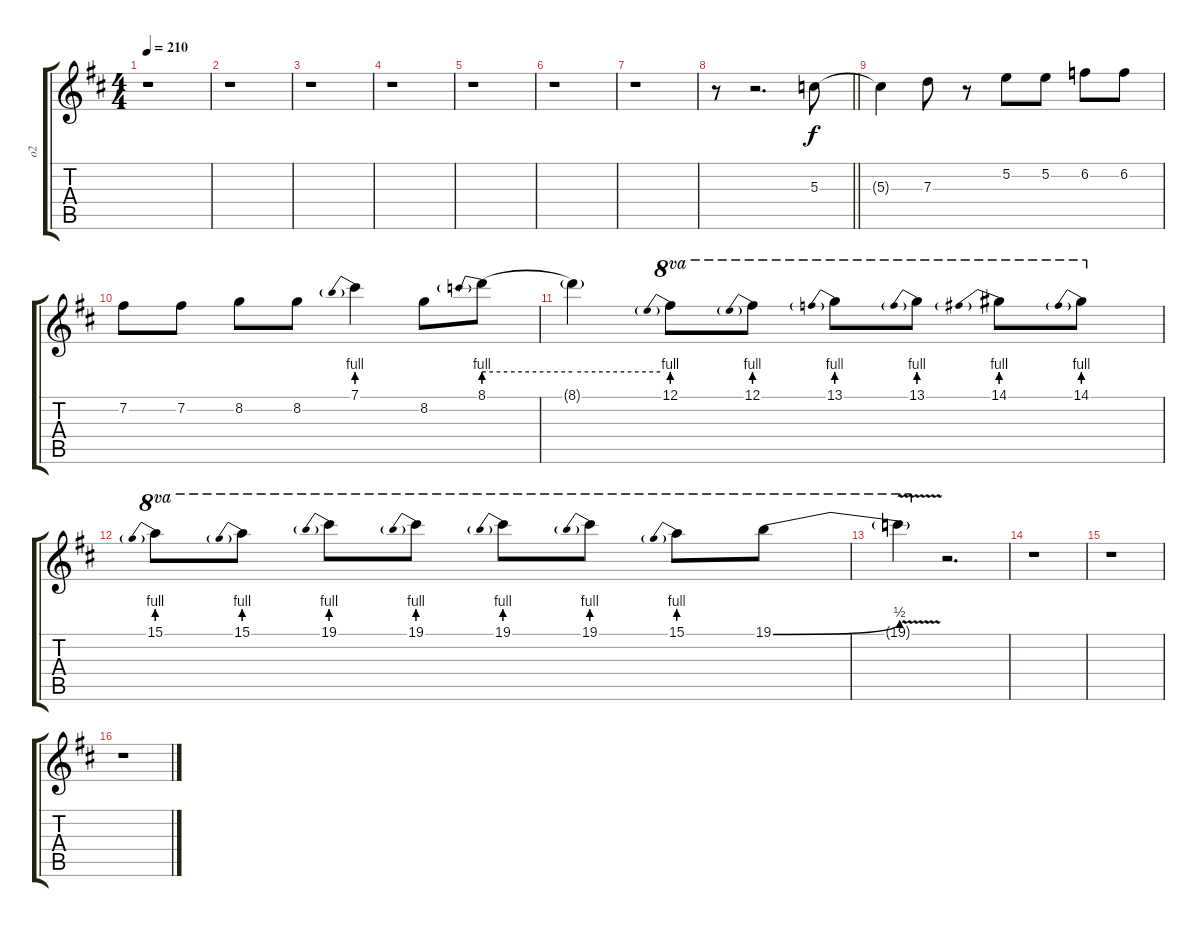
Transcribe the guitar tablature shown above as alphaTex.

\track ("o2" "o2") {instrument overdrivenguitar}
\staff {score tabs}
\tuning (E4 B3 G3 D3 A2 E2) {hide}
\ts (4 4)
\section ("" " ")
\tempo 210
\clef g2
\ks d
r.1{dy f} |
r.1 |
r.1 |
r.1 |
r.1 |
r.1 |
r.1 |
\barLineRight lightlight
r.8 r.2{d} 5.3.8 |
5.3{t}.4 7.3.8 r.8 5.2.8 5.2.8 6.2.8 6.2.8 |
7.2.8 7.2.8 8.2.8 8.2.8 7.1{be (prebend 0 4 60 4)}.4 8.2.8 8.1{be (prebend 0 4 60 4)}.8 |
8.1{be (hold 0 4 60 4) t}.4 12.1{be (prebend 0 4 60 4)}.8{ot 8va} 12.1{be (prebend 0 4 60 4)}.8{ot 8va} 13.1{be (prebend 0 4 60 4)}.8{ot 8va} 13.1{be (prebend 0 4 60 4)}.8{ot 8va} 14.1{be (prebend 0 4 60 4)}.8{ot 8va} 14.1{be (prebend 0 4 60 4)}.8{ot 8va} |
15.1{be (prebend 0 4 60 4)}.8{ot 8va} 15.1{be (prebend 0 4 60 4)}.8{ot 8va} 19.1{be (prebend 0 4 60 4)}.8{ot 8va} 19.1{be (prebend 0 4 60 4)}.8{ot 8va} 19.1{be (prebend 0 4 60 4)}.8{ot 8va} 19.1{be (prebend 0 4 60 4)}.8{ot 8va} 15.1{be (prebend 0 4 60 4)}.8{ot 8va} 19.1{be (bend 0 0 60 2)}.8{ot 8va} |
19.1{v t}.4{ot 8va} r.2{d} |
r.1 |
r.1 |
r.1
